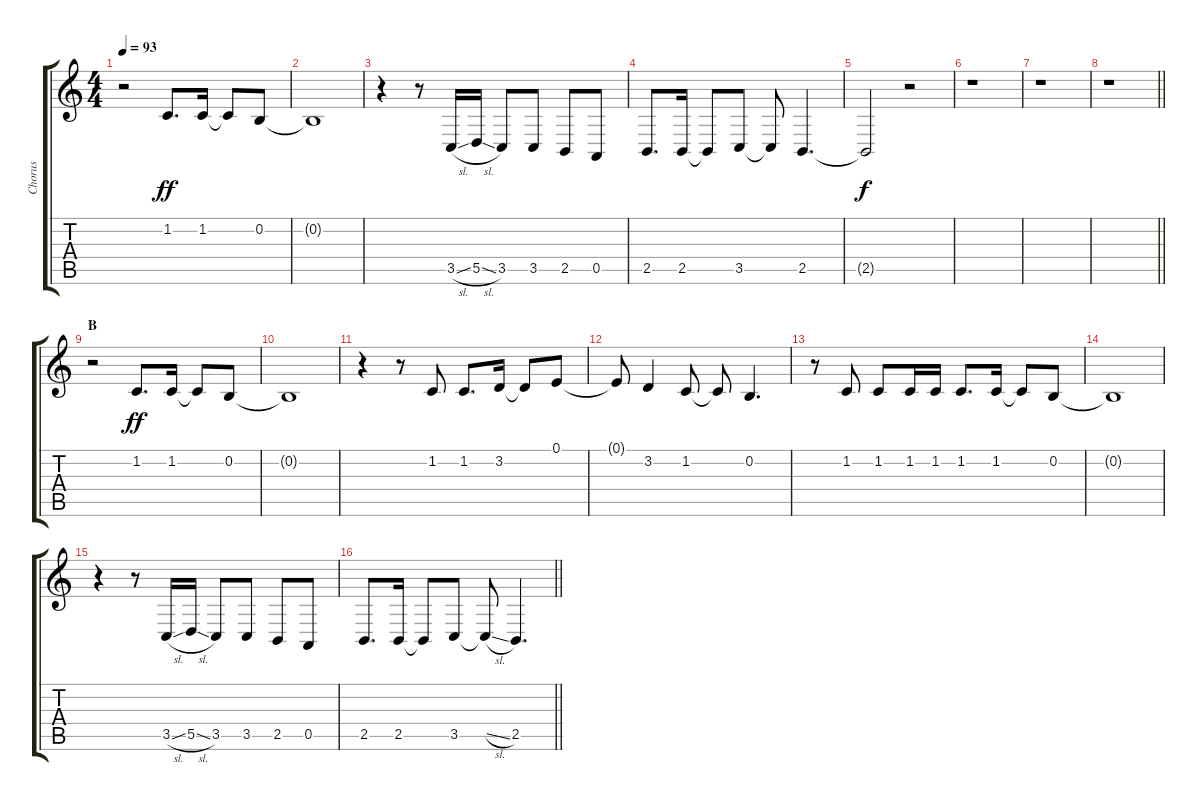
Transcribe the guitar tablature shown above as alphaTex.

\track ("Chorus" "Chorus") {instrument voiceoohs}
\staff {score tabs}
\tuning (E4 B3 G3 D3 A2 E2) {hide}
\ts (4 4)
\tempo 93
\clef g2
\ks c
r.2{dy ff} 1.2.8{d} 1.2.16 1.2{t}.8 0.2.8 |
0.2{t}.1 |
r.4 r.8 3.5{sl}.16 5.5{sl}.16 3.5.8 3.5.8 2.5.8 0.5.8 |
2.5.8{d} 2.5.16 2.5{t}.8 3.5.8 3.5{t}.8 2.5.4{d} |
2.5{t}.2{dy f} r.2 |
r.1 |
r.1 |
\barLineRight lightlight
r.1 |
\section ("" "B")
r.2 1.2.8{d dy ff} 1.2.16 1.2{t}.8 0.2.8 |
0.2{t}.1 |
r.4 r.8 1.2.8 1.2.8{d} 3.2.16 3.2{t}.8 0.1.8 |
0.1{t}.8 3.2.4 1.2.8 1.2{t}.8 0.2.4{d} |
r.8 1.2.8 1.2.8 1.2.16 1.2.16 1.2.8{d} 1.2.16 1.2{t}.8 0.2.8 |
0.2{t}.1 |
r.4 r.8 3.5{sl}.16 5.5{sl}.16 3.5.8 3.5.8 2.5.8 0.5.8 |
\barLineRight lightlight
2.5.8{d} 2.5.16 2.5{t}.8 3.5.8 3.5{sl t}.8 2.5{sl}.4{d}
